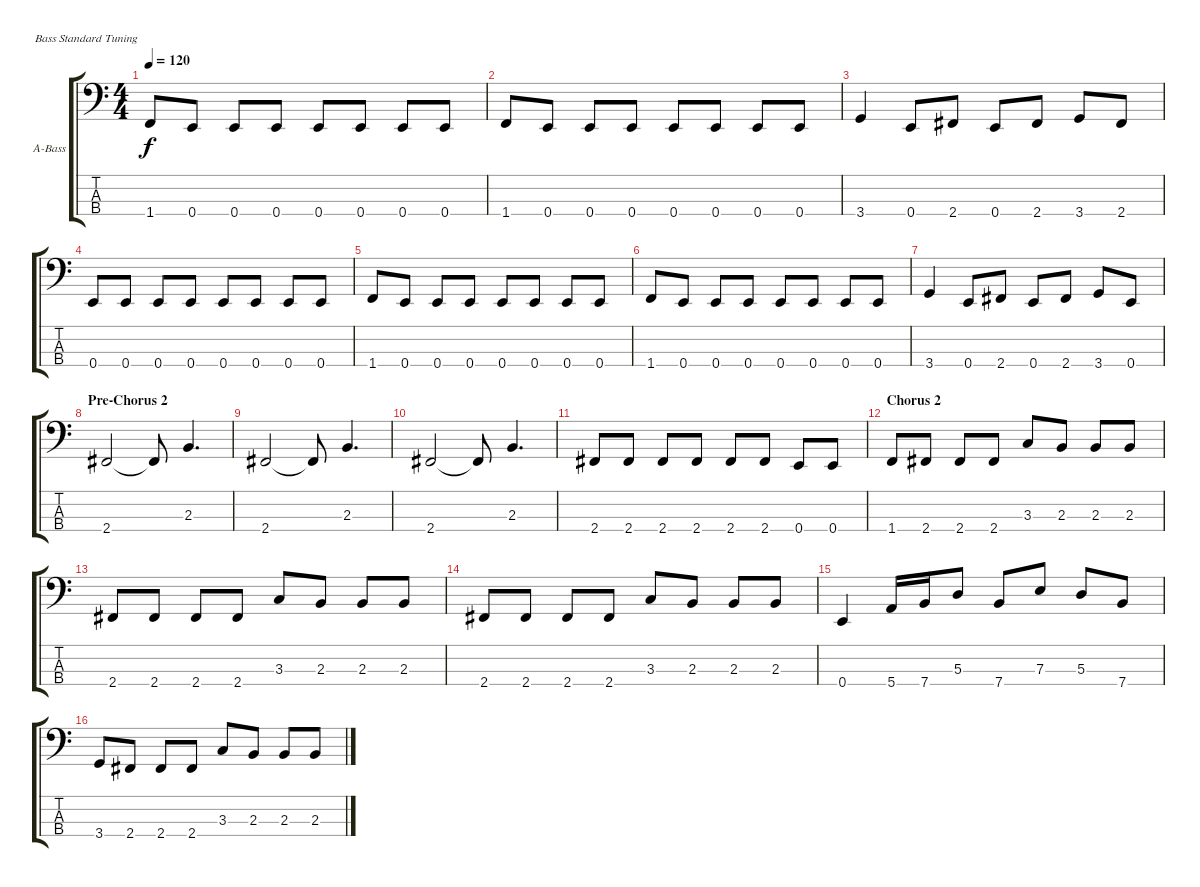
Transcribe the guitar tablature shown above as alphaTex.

\bracketExtendMode groupsimilarinstruments
\firstSystemTrackNameOrientation horizontal
\otherSystemsTrackNameOrientation horizontal
\track ("Jason" "A-Bass") {instrument lead8bassandlead}
\staff {score tabs}
\tuning (G2 D2 A1 E1)
\displaytranspose 12
\ts (4 4)
\tempo 120
\clef f4
\ks c
1.4.8{dy f} 0.4.8 0.4.8 0.4.8 0.4.8 0.4.8 0.4.8 0.4.8 |
1.4.8 0.4.8 0.4.8 0.4.8 0.4.8 0.4.8 0.4.8 0.4.8 |
3.4.4 0.4.8 2.4.8 0.4.8 2.4.8 3.4.8 2.4.8 |
0.4.8 0.4.8 0.4.8 0.4.8 0.4.8 0.4.8 0.4.8 0.4.8 |
1.4.8 0.4.8 0.4.8 0.4.8 0.4.8 0.4.8 0.4.8 0.4.8 |
1.4.8 0.4.8 0.4.8 0.4.8 0.4.8 0.4.8 0.4.8 0.4.8 |
3.4.4 0.4.8 2.4.8 0.4.8 2.4.8 3.4.8 0.4.8 |
\section ("" "Pre-Chorus 2")
2.4.2 2.4{t}.8 2.3.4{d} |
2.4.2 2.4{t}.8 2.3.4{d} |
2.4.2 2.4{t}.8 2.3.4{d} |
2.4.8 2.4.8 2.4.8 2.4.8 2.4.8 2.4.8 0.4.8 0.4.8 |
\section ("" "Chorus 2 ")
1.4.8 2.4.8 2.4.8 2.4.8 3.3.8 2.3.8 2.3.8 2.3.8 |
2.4.8 2.4.8 2.4.8 2.4.8 3.3.8 2.3.8 2.3.8 2.3.8 |
2.4.8 2.4.8 2.4.8 2.4.8 3.3.8 2.3.8 2.3.8 2.3.8 |
0.4.4 5.4.16 7.4.16 5.3.8 7.4.8 7.3.8 5.3.8 7.4.8 |
3.4.8 2.4.8 2.4.8 2.4.8 3.3.8 2.3.8 2.3.8 2.3.8
